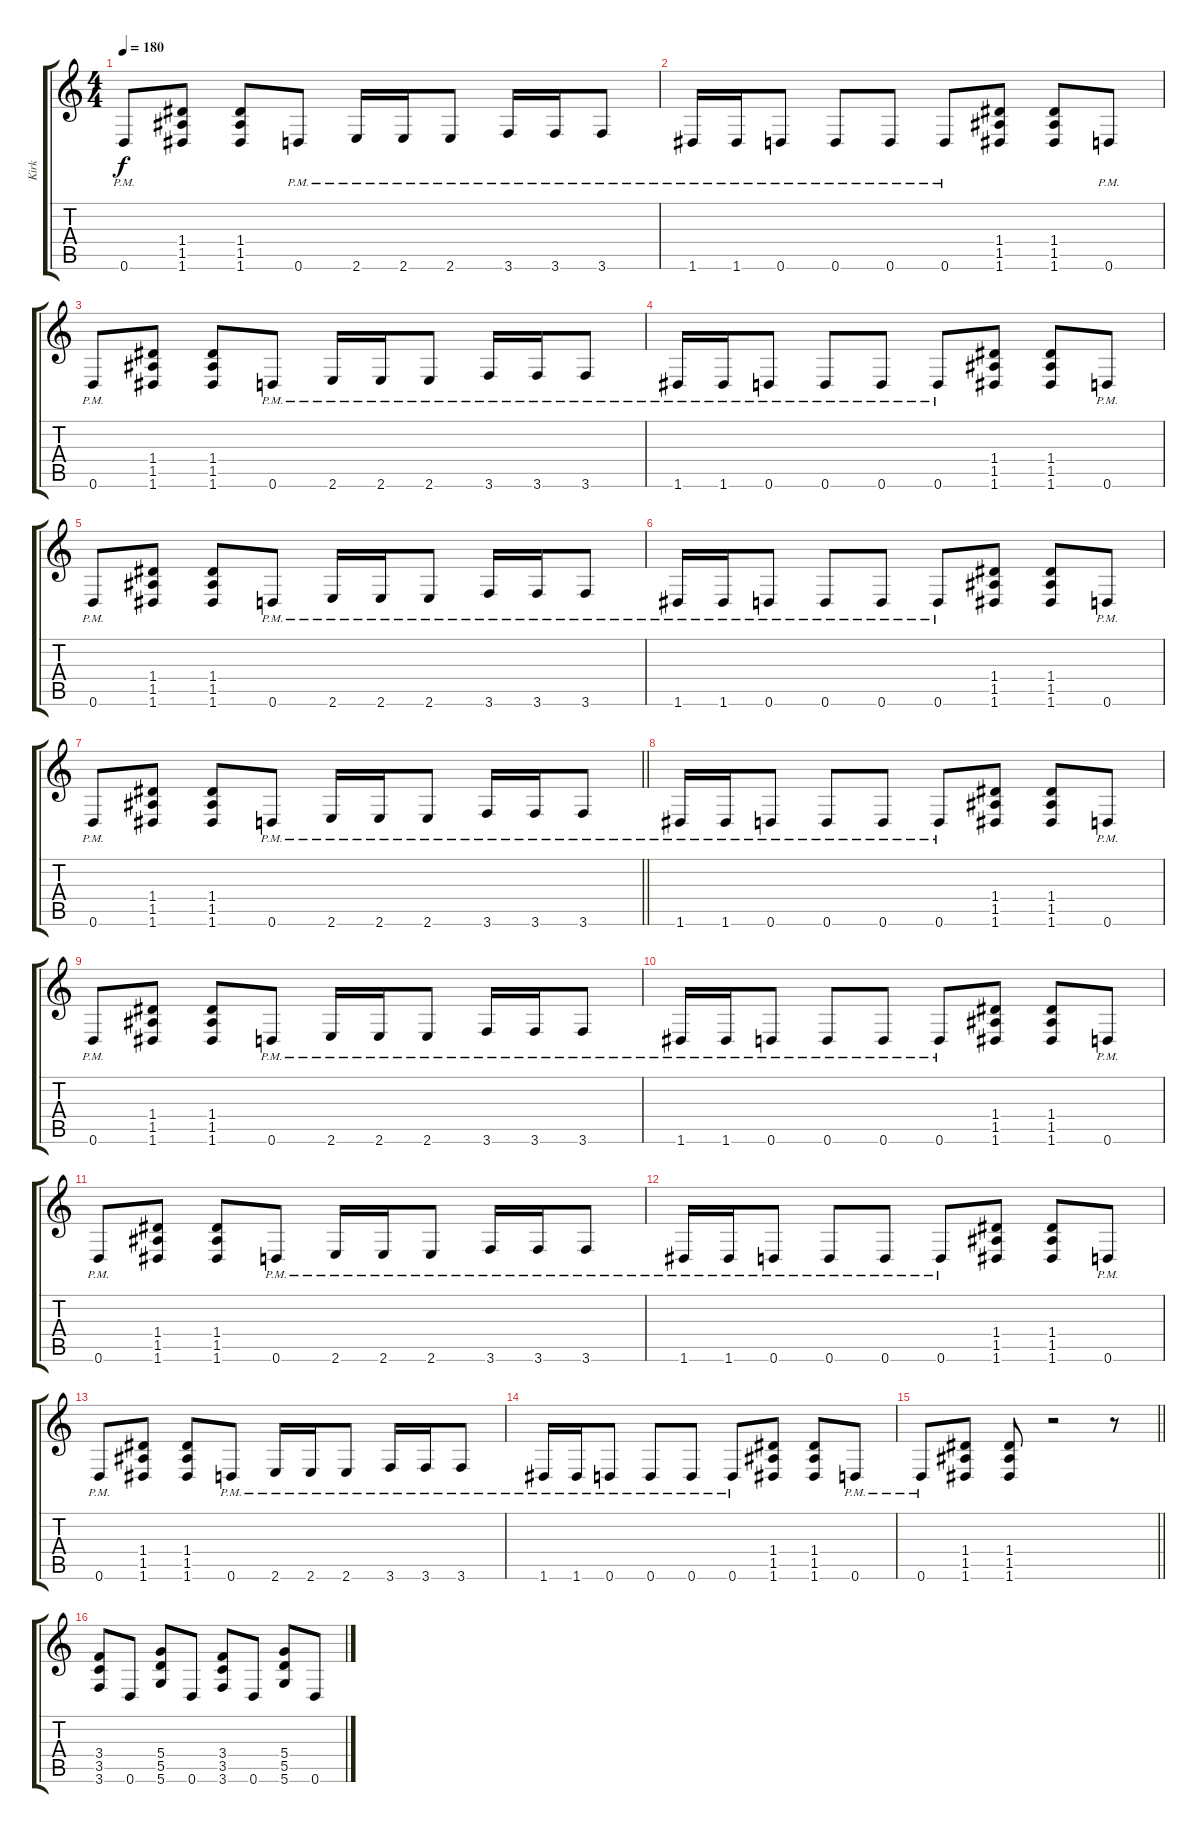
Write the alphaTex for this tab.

\track ("Kirk" "Kirk") {instrument distortionguitar}
\staff {score tabs}
\tuning (E4 B3 G3 D3 A2 D2) {hide}
\ts (4 4)
\tempo 180
\clef g2
\ks c
0.6{pm}.8{dy f} (1.4 1.5 1.6).8 (1.4 1.5 1.6).8 0.6{pm}.8 2.6{pm}.16 2.6{pm}.16 2.6{pm}.8 3.6{pm}.16 3.6{pm}.16 3.6{pm}.8 |
1.6{pm}.16 1.6{pm}.16 0.6{pm}.8 0.6{pm}.8 0.6{pm}.8 0.6{pm}.8 (1.4 1.5 1.6).8 (1.4 1.5 1.6).8 0.6{pm}.8 |
0.6{pm}.8 (1.4 1.5 1.6).8 (1.4 1.5 1.6).8 0.6{pm}.8 2.6{pm}.16 2.6{pm}.16 2.6{pm}.8 3.6{pm}.16 3.6{pm}.16 3.6{pm}.8 |
1.6{pm}.16 1.6{pm}.16 0.6{pm}.8 0.6{pm}.8 0.6{pm}.8 0.6{pm}.8 (1.4 1.5 1.6).8 (1.4 1.5 1.6).8 0.6{pm}.8 |
0.6{pm}.8 (1.4 1.5 1.6).8 (1.4 1.5 1.6).8 0.6{pm}.8 2.6{pm}.16 2.6{pm}.16 2.6{pm}.8 3.6{pm}.16 3.6{pm}.16 3.6{pm}.8 |
1.6{pm}.16 1.6{pm}.16 0.6{pm}.8 0.6{pm}.8 0.6{pm}.8 0.6{pm}.8 (1.4 1.5 1.6).8 (1.4 1.5 1.6).8 0.6{pm}.8 |
\barLineRight lightlight
0.6{pm}.8 (1.4 1.5 1.6).8 (1.4 1.5 1.6).8 0.6{pm}.8 2.6{pm}.16 2.6{pm}.16 2.6{pm}.8 3.6{pm}.16 3.6{pm}.16 3.6{pm}.8 |
\section ("" "")
1.6{pm}.16 1.6{pm}.16 0.6{pm}.8 0.6{pm}.8 0.6{pm}.8 0.6{pm}.8 (1.4 1.5 1.6).8 (1.4 1.5 1.6).8 0.6{pm}.8 |
0.6{pm}.8 (1.4 1.5 1.6).8 (1.4 1.5 1.6).8 0.6{pm}.8 2.6{pm}.16 2.6{pm}.16 2.6{pm}.8 3.6{pm}.16 3.6{pm}.16 3.6{pm}.8 |
1.6{pm}.16 1.6{pm}.16 0.6{pm}.8 0.6{pm}.8 0.6{pm}.8 0.6{pm}.8 (1.4 1.5 1.6).8 (1.4 1.5 1.6).8 0.6{pm}.8 |
0.6{pm}.8 (1.4 1.5 1.6).8 (1.4 1.5 1.6).8 0.6{pm}.8 2.6{pm}.16 2.6{pm}.16 2.6{pm}.8 3.6{pm}.16 3.6{pm}.16 3.6{pm}.8 |
1.6{pm}.16 1.6{pm}.16 0.6{pm}.8 0.6{pm}.8 0.6{pm}.8 0.6{pm}.8 (1.4 1.5 1.6).8 (1.4 1.5 1.6).8 0.6{pm}.8 |
0.6{pm}.8 (1.4 1.5 1.6).8 (1.4 1.5 1.6).8 0.6{pm}.8 2.6{pm}.16 2.6{pm}.16 2.6{pm}.8 3.6{pm}.16 3.6{pm}.16 3.6{pm}.8 |
1.6{pm}.16 1.6{pm}.16 0.6{pm}.8 0.6{pm}.8 0.6{pm}.8 0.6{pm}.8 (1.4 1.5 1.6).8 (1.4 1.5 1.6).8 0.6{pm}.8 |
\barLineRight lightlight
0.6{pm}.8 (1.4 1.5 1.6).8 (1.4 1.5 1.6).8 r.2 r.8 |
\section ("" "")
(3.4 3.5 3.6).8 0.6.8 (5.4 5.5 5.6).8 0.6.8 (3.4 3.5 3.6).8 0.6.8 (5.4 5.5 5.6).8 0.6.8
